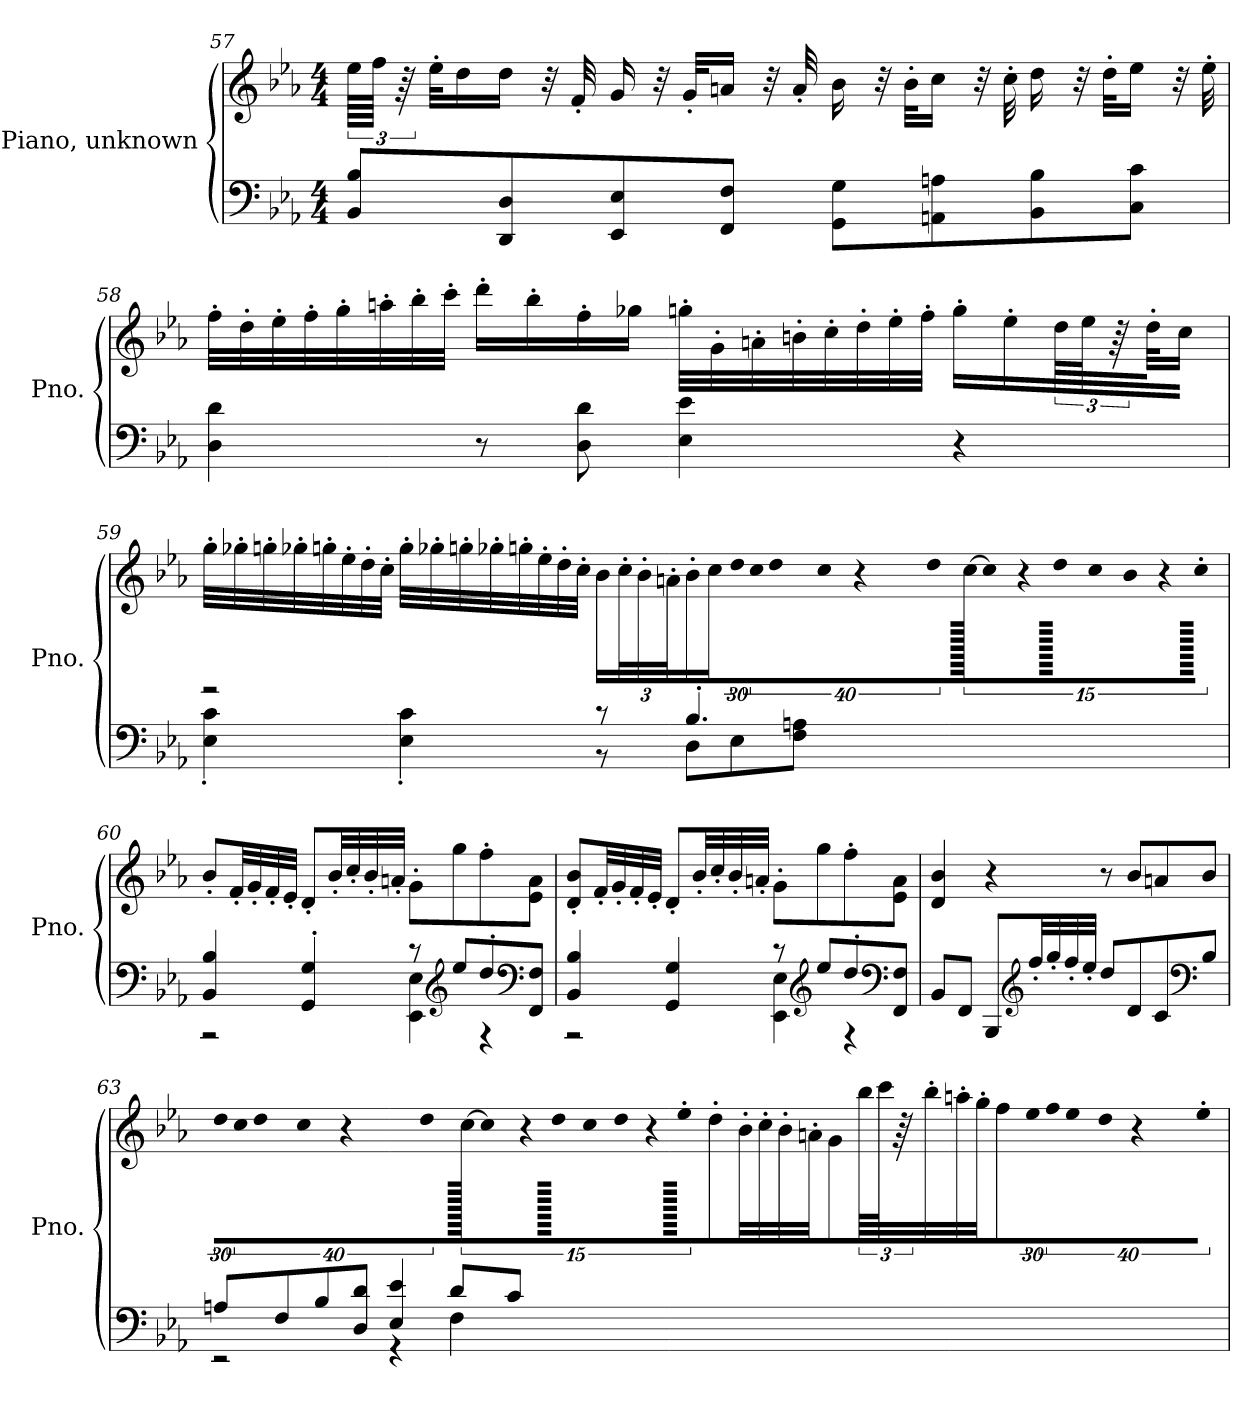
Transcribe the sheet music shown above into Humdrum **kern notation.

**kern	**kern
*part1	*part1
*staff2	*staff1
*I"Piano, unknown	*
*I'Pno.	*
!!LO:LB:g=z
*clefF4	*clefG2
*k[b-e-a-]	*k[b-e-a-]
*M4/4	*M4/4
=57	=57
8BB-/ 8B-/L	96ee-\LLLL
.	96ff\JJJJ
.	96r
.	32ee-'\KLL
.	16dd\
8DD/ 8D/	16dd\JJ
.	32r
.	32f'/
8EE-/ 8E-/	16g/
.	32r
.	32g'/KLL
8FF/ 8F/J	16an/JJ
.	32r
.	32a'/
8GG\ 8G\L	16b-\
.	32r
.	32b-'\KLL
8AAn\ 8An\	16cc\JJ
.	32r
.	32cc'\
8BB-\ 8B-\	16dd\
.	32r
.	32dd'\KLL
8C\ 8c\J	16ee-\JJ
.	32r
.	32ee-'\
!!LO:PB:g=z
=58	=58
4D\ 4d\	32ff'\LLL
.	32dd'\
.	32ee-'\
.	32ff'\
.	32gg'\
.	32aan'\
.	32bb-'\
.	32ccc'\JJJ
8r	16ddd'\LL
.	16bb-'\
8D\ 8d\	16ff'\
.	16gg-X\JJ
4E-\ 4e-\	32ggn'\LLL
.	32g'\
.	32an'\
.	32bn'\
.	32cc'\
.	32dd'\
.	32ee-'\
.	32ff'\JJJ
4r	16gg'\LL
.	16ee-'\
.	96dd\LL
.	96ee-\JJJJ
.	96r
.	32dd'\KLL
.	16cc\JJ
!!LO:LB:g=z
=59	=59
*^	*
2r	4E-\' 4c\'	32gg'\LLL
.	.	32gg-X'\
.	.	32ggn'\
.	.	32gg-X'\
.	.	32ggn'\
.	.	32ee-'\
.	.	32dd'\
.	.	32cc'\JJJ
.	4E-\' 4c\'	32gg'\LLL
.	.	32gg-X'\
.	.	32ggn'\
.	.	32gg-X'\
.	.	32ggn'\
.	.	32ee-'\
.	.	32dd'\
.	.	32cc'\JJJ
8r	8r	16b-\LL
*	*	*Xbrackettup
.	.	48cc'\L
.	.	48b-'\
.	.	48an'\J
4.B-'/	8D\L	16b-'\
.	.	16cc\
*	*	*brackettup
!	!	!LO:N:vis=64
.	8E-\	960%17dd\KL
!	!	!LO:N:vis=32
.	.	640%23cc\
!	!	!LO:N:vis=64
.	.	960%17dd\L
!	!	!LO:N:vis=64
.	.	960%17cc\JJJJ
!	!	!LO:N:vis=64
.	.	960%17r
.	.	1920ryy
!	!	!LO:N:vis=64
.	.	960%17dd\LLLL
.	8F\ 8An\J	[1920cc\
.	.	640%11cc\JJJ]
!	!	!LO:N:vis=64
.	.	960%17r
.	.	1920ryy
!	!	!LO:N:vis=64
.	.	960%17dd\LLLL
!	!	!LO:N:vis=64
.	.	960%17cc\
!	!	!LO:N:vis=64
.	.	960%17b-\JJJJ
!	!	!LO:N:vis=64
.	.	960%17r
.	.	1920ryy
!	!	!LO:N:vis=64
.	.	960%17cc'\
!!LO:LB:g=z
=60	=60	=60
4BB-/ 4B-/	2r	8b-'/L
.	.	32f'/LL
.	.	32g'/
.	.	32f'/
.	.	32e-'/JJJ
4GG/' 4G/'	.	8d'/L
.	.	32b-'/LL
.	.	32cc'/
.	.	32b-'/
.	.	32an'/JJJ
8r	4EE-\ 4E-\	8g'\L
*clefG2	*	*
8ee-/L	.	8gg\
8dd'/	4r	8ff'\
*clefF4	*	*
8FF/ 8F/J	.	8e-\ 8a\J
=61	=61	=61
4BB-/ 4B-/	2r	8d/' 8b-/'L
.	.	32f'/LL
.	.	32g'/
.	.	32f'/
.	.	32e-'/JJJ
4GG/ 4G/	.	8d'/L
.	.	32b-'/LL
.	.	32cc'/
.	.	32b-'/
.	.	32an'/JJJ
8r	4EE-\ 4E-\	8g'\L
*clefG2	*	*
8ee-/L	.	8gg\
8dd'/	4r	8ff'\
*clefF4	*	*
8FF/ 8F/J	.	8e-\ 8a\J
*v	*v	*
!!LO:LB:g=z
=62	=62
8BB-/L	4d/ 4b-/
8FF/J	.
8BBB-/L	4r
*clefG2	*
32ff'/LL	.
32gg'/	.
32ff'/	.
32ee-'/JJJ	.
8dd/L	8r
8d/	8b-/L
8c/	8an/
*clefF4	*
8B-/J	8b-/J
!!LO:LB:g=z
=63	=63
*^	*
!	!	!LO:N:vis=64
8An/L	2r	960%17dd\KLLL
!	!	!LO:N:vis=32
.	.	640%23cc\
!	!	!LO:N:vis=64
.	.	960%17dd\L
!	!	!LO:N:vis=64
.	.	960%17cc\JJJJ
!	!	!LO:N:vis=64
.	.	960%17r
.	.	1920ryy
!	!	!LO:N:vis=64
.	.	960%17dd\LLLL
8F/	.	[1920cc\
.	.	640%11cc\JJJ]
!	!	!LO:N:vis=64
.	.	960%17r
.	.	1920ryy
!	!	!LO:N:vis=64
.	.	960%17dd\LLLL
!	!	!LO:N:vis=64
.	.	960%17cc\
!	!	!LO:N:vis=64
.	.	960%17dd\JJJJ
!	!	!LO:N:vis=64
.	.	960%17r
.	.	1920ryy
!	!	!LO:N:vis=64
.	.	960%17ee-'\KKKL
8B-/	.	8dd'\
8D/ 8d/J	.	32b-'\LL
.	.	32cc'\
.	.	32b-'\
.	.	32an'\JJJ
4E-/ 4e-/	4r	8g\L
.	.	96bb-\LLL
.	.	96ccc\JJJJ
.	.	96r
.	.	32bb-'\LLL
.	.	32aan'\
.	.	32gg'\JJ
8d/L	4F\	8ff\
!	!	!LO:N:vis=64
8c/J	.	960%17ee-\KLL
!	!	!LO:N:vis=32
.	.	640%23ff\
!	!	!LO:N:vis=64
.	.	960%17ee-\L
!	!	!LO:N:vis=64
.	.	960%17dd\JJJJ
!	!	!LO:N:vis=64
.	.	960%17r
.	.	1920ryy
!	!	!LO:N:vis=64
.	.	960%17ee-'\
*v	*v	*
=	=
*-	*-
